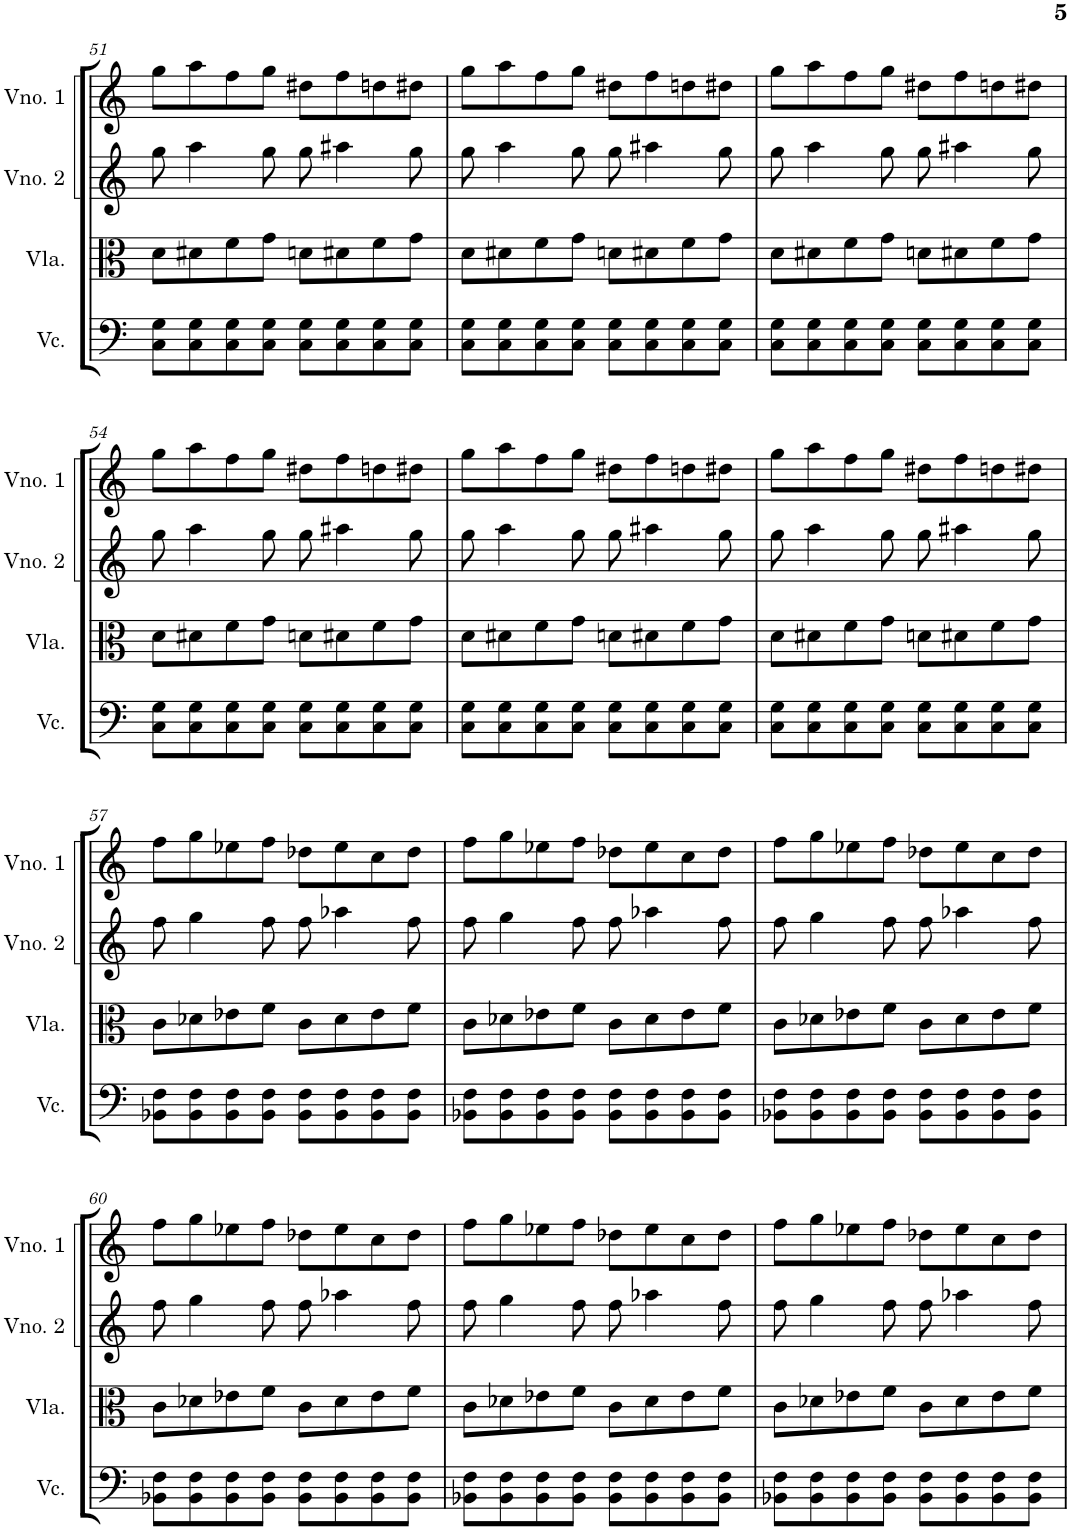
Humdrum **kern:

**kern	**kern	**kern	**kern
*part4	*part3	*part2	*part1
*staff4	*staff3	*staff2	*staff1
*I"Violoncelo	*I"Viola	*I"Violino 2	*I"Violino 1
*I'Vc.	*I'Vla.	*I'Vno. 2	*I'Vno. 1
!!LO:PB:g=z
*clefF4	*clefC3	*clefG2	*clefG2
*k[]	*k[]	*k[]	*k[]
*M4/4	*M4/4	*M4/4	*M4/4
=51	=51	=51	=51
8C\ 8G\L	8d\L	8gg\	8gg\L
8C\ 8G\	8d#X\	4aa\	8aa\
8C\ 8G\	8f\	.	8ff\
8C\ 8G\J	8g\J	8gg\	8gg\J
8C\ 8G\L	8dn\L	8gg\	8dd#X\L
8C\ 8G\	8d#X\	4aa#X\	8ff\
8C\ 8G\	8f\	.	8ddn\
8C\ 8G\J	8g\J	8gg\	8dd#X\J
=52	=52	=52	=52
8C\ 8G\L	8d\L	8gg\	8gg\L
8C\ 8G\	8d#X\	4aa\	8aa\
8C\ 8G\	8f\	.	8ff\
8C\ 8G\J	8g\J	8gg\	8gg\J
8C\ 8G\L	8dn\L	8gg\	8dd#X\L
8C\ 8G\	8d#X\	4aa#X\	8ff\
8C\ 8G\	8f\	.	8ddn\
8C\ 8G\J	8g\J	8gg\	8dd#X\J
=53	=53	=53	=53
8C\ 8G\L	8d\L	8gg\	8gg\L
8C\ 8G\	8d#X\	4aa\	8aa\
8C\ 8G\	8f\	.	8ff\
8C\ 8G\J	8g\J	8gg\	8gg\J
8C\ 8G\L	8dn\L	8gg\	8dd#X\L
8C\ 8G\	8d#X\	4aa#X\	8ff\
8C\ 8G\	8f\	.	8ddn\
8C\ 8G\J	8g\J	8gg\	8dd#X\J
!!LO:LB:g=z
=54	=54	=54	=54
8C\ 8G\L	8d\L	8gg\	8gg\L
8C\ 8G\	8d#X\	4aa\	8aa\
8C\ 8G\	8f\	.	8ff\
8C\ 8G\J	8g\J	8gg\	8gg\J
8C\ 8G\L	8dn\L	8gg\	8dd#X\L
8C\ 8G\	8d#X\	4aa#X\	8ff\
8C\ 8G\	8f\	.	8ddn\
8C\ 8G\J	8g\J	8gg\	8dd#X\J
=55	=55	=55	=55
8C\ 8G\L	8d\L	8gg\	8gg\L
8C\ 8G\	8d#X\	4aa\	8aa\
8C\ 8G\	8f\	.	8ff\
8C\ 8G\J	8g\J	8gg\	8gg\J
8C\ 8G\L	8dn\L	8gg\	8dd#X\L
8C\ 8G\	8d#X\	4aa#X\	8ff\
8C\ 8G\	8f\	.	8ddn\
8C\ 8G\J	8g\J	8gg\	8dd#X\J
=56	=56	=56	=56
8C\ 8G\L	8d\L	8gg\	8gg\L
8C\ 8G\	8d#X\	4aa\	8aa\
8C\ 8G\	8f\	.	8ff\
8C\ 8G\J	8g\J	8gg\	8gg\J
8C\ 8G\L	8dn\L	8gg\	8dd#X\L
8C\ 8G\	8d#X\	4aa#X\	8ff\
8C\ 8G\	8f\	.	8ddn\
8C\ 8G\J	8g\J	8gg\	8dd#X\J
!!LO:LB:g=z
=57	=57	=57	=57
8BB-X\ 8F\L	8c\L	8ff\	8ff\L
8BB-\ 8F\	8d-X\	4gg\	8gg\
8BB-\ 8F\	8e-X\	.	8ee-X\
8BB-\ 8F\J	8f\J	8ff\	8ff\J
8BB-\ 8F\L	8c\L	8ff\	8dd-X\L
8BB-\ 8F\	8d-\	4aa-X\	8ee-\
8BB-\ 8F\	8e-\	.	8cc\
8BB-\ 8F\J	8f\J	8ff\	8dd-\J
=58	=58	=58	=58
8BB-X\ 8F\L	8c\L	8ff\	8ff\L
8BB-\ 8F\	8d-X\	4gg\	8gg\
8BB-\ 8F\	8e-X\	.	8ee-X\
8BB-\ 8F\J	8f\J	8ff\	8ff\J
8BB-\ 8F\L	8c\L	8ff\	8dd-X\L
8BB-\ 8F\	8d-\	4aa-X\	8ee-\
8BB-\ 8F\	8e-\	.	8cc\
8BB-\ 8F\J	8f\J	8ff\	8dd-\J
=59	=59	=59	=59
8BB-X\ 8F\L	8c\L	8ff\	8ff\L
8BB-\ 8F\	8d-X\	4gg\	8gg\
8BB-\ 8F\	8e-X\	.	8ee-X\
8BB-\ 8F\J	8f\J	8ff\	8ff\J
8BB-\ 8F\L	8c\L	8ff\	8dd-X\L
8BB-\ 8F\	8d-\	4aa-X\	8ee-\
8BB-\ 8F\	8e-\	.	8cc\
8BB-\ 8F\J	8f\J	8ff\	8dd-\J
!!LO:LB:g=z
=60	=60	=60	=60
8BB-X\ 8F\L	8c\L	8ff\	8ff\L
8BB-\ 8F\	8d-X\	4gg\	8gg\
8BB-\ 8F\	8e-X\	.	8ee-X\
8BB-\ 8F\J	8f\J	8ff\	8ff\J
8BB-\ 8F\L	8c\L	8ff\	8dd-X\L
8BB-\ 8F\	8d-\	4aa-X\	8ee-\
8BB-\ 8F\	8e-\	.	8cc\
8BB-\ 8F\J	8f\J	8ff\	8dd-\J
=61	=61	=61	=61
8BB-X\ 8F\L	8c\L	8ff\	8ff\L
8BB-\ 8F\	8d-X\	4gg\	8gg\
8BB-\ 8F\	8e-X\	.	8ee-X\
8BB-\ 8F\J	8f\J	8ff\	8ff\J
8BB-\ 8F\L	8c\L	8ff\	8dd-X\L
8BB-\ 8F\	8d-\	4aa-X\	8ee-\
8BB-\ 8F\	8e-\	.	8cc\
8BB-\ 8F\J	8f\J	8ff\	8dd-\J
=62	=62	=62	=62
8BB-X\ 8F\L	8c\L	8ff\	8ff\L
8BB-\ 8F\	8d-X\	4gg\	8gg\
8BB-\ 8F\	8e-X\	.	8ee-X\
8BB-\ 8F\J	8f\J	8ff\	8ff\J
8BB-\ 8F\L	8c\L	8ff\	8dd-X\L
8BB-\ 8F\	8d-\	4aa-X\	8ee-\
8BB-\ 8F\	8e-\	.	8cc\
8BB-\ 8F\J	8f\J	8ff\	8dd-\J
=	=	=	=
*-	*-	*-	*-
